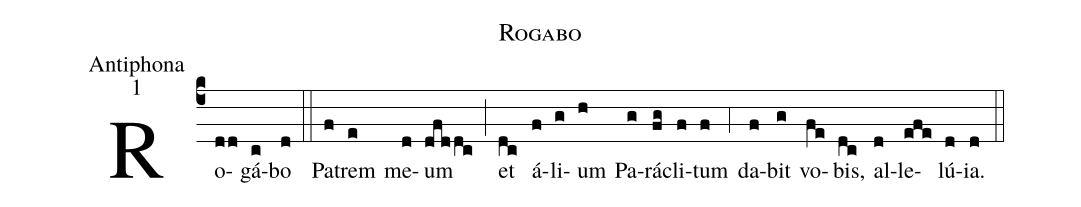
name:Rogabo;
office-part:Antiphona;
mode:1;
%%
(c4) Ro(dd)gá(c)bo(d) (::) Pa(f)trem(e) me(d)um(dfddc) (;) et(dc) á(f)li(g)um(h) Pa(g)rá(fg)cli(f)tum(f) (;4) da(f)bit(g) vo(fe)bis,(dc) al(d)le(efe)lú(d)ia.(d) (::)
